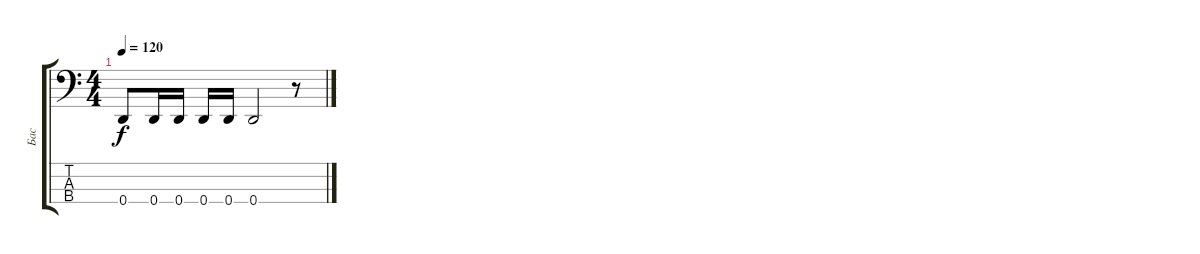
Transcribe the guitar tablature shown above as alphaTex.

\track ("Бас" "Бас") {instrument electricbassfinger}
\staff {score tabs}
\tuning (G2 D2 A1 D1) {hide}
\ts (4 4)
\tempo 120
\clef f4
\ks c
0.4.8{dy f} 0.4.16 0.4.16 0.4.16 0.4.16 0.4.2 r.8
